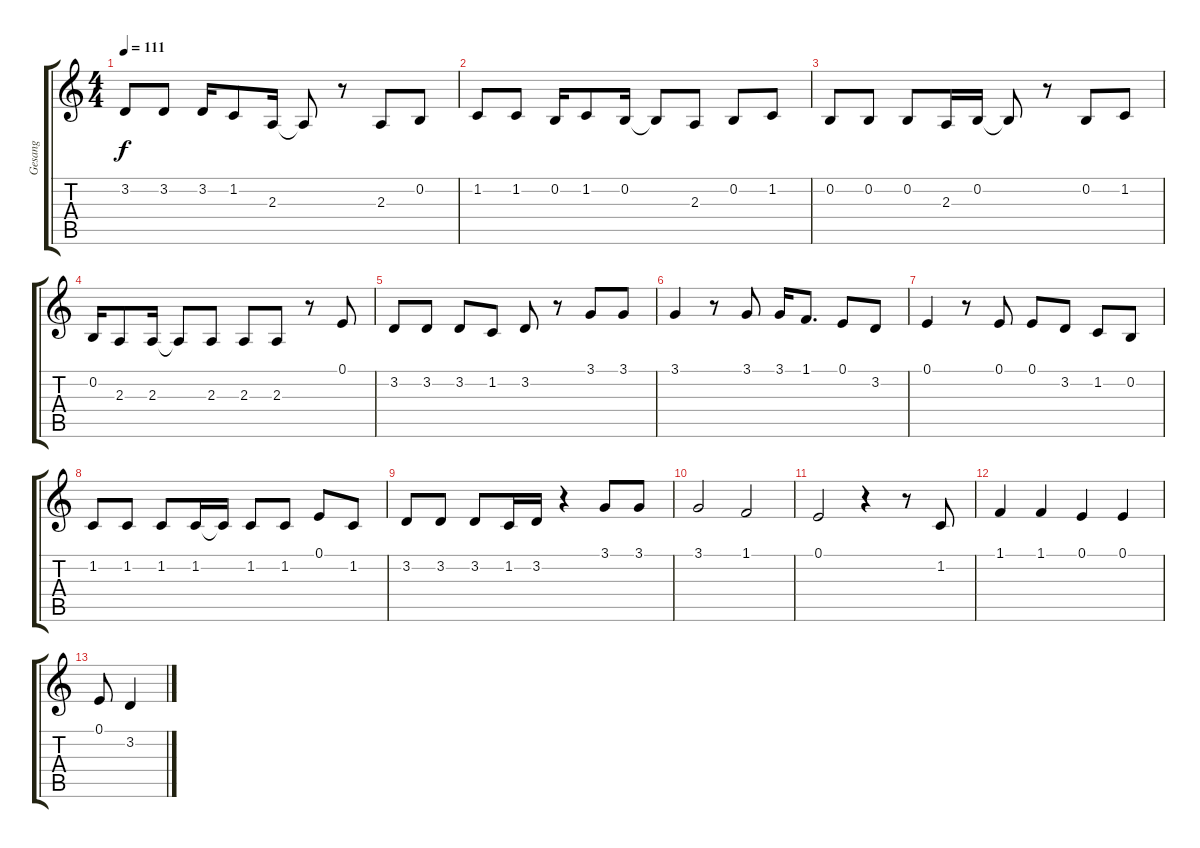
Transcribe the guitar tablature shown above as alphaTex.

\track ("Gesang" "Gesang") {instrument lead6voice}
\staff {score tabs}
\tuning (E4 B3 G3 D3 A2 E2) {hide}
\ts (4 4)
\tempo 111
\clef g2
\ks c
3.2.8{dy f} 3.2.8 3.2.16 1.2.8 2.3.16 2.3{t}.8 r.8 2.3.8 0.2.8 |
1.2.8 1.2.8 0.2.16 1.2.8 0.2.16 0.2{t}.8 2.3.8 0.2.8 1.2.8 |
0.2.8 0.2.8 0.2.8 2.3.16 0.2.16 0.2{t}.8 r.8 0.2.8 1.2.8 |
0.2.16 2.3.8 2.3.16 2.3{t}.8 2.3.8 2.3.8 2.3.8 r.8 0.1.8 |
3.2.8 3.2.8 3.2.8 1.2.8 3.2.8 r.8 3.1.8 3.1.8 |
3.1.4 r.8 3.1.8 3.1.16 1.1.8{d} 0.1.8 3.2.8 |
0.1.4 r.8 0.1.8 0.1.8 3.2.8 1.2.8 0.2.8 |
1.2.8 1.2.8 1.2.8 1.2.16 1.2{t}.16 1.2.8 1.2.8 0.1.8 1.2.8 |
3.2.8 3.2.8 3.2.8 1.2.16 3.2.16 r.4 3.1.8 3.1.8 |
3.1.2 1.1.2 |
0.1.2 r.4 r.8 1.2.8 |
1.1.4 1.1.4 0.1.4 0.1.4 |
0.1.8 3.2.4
